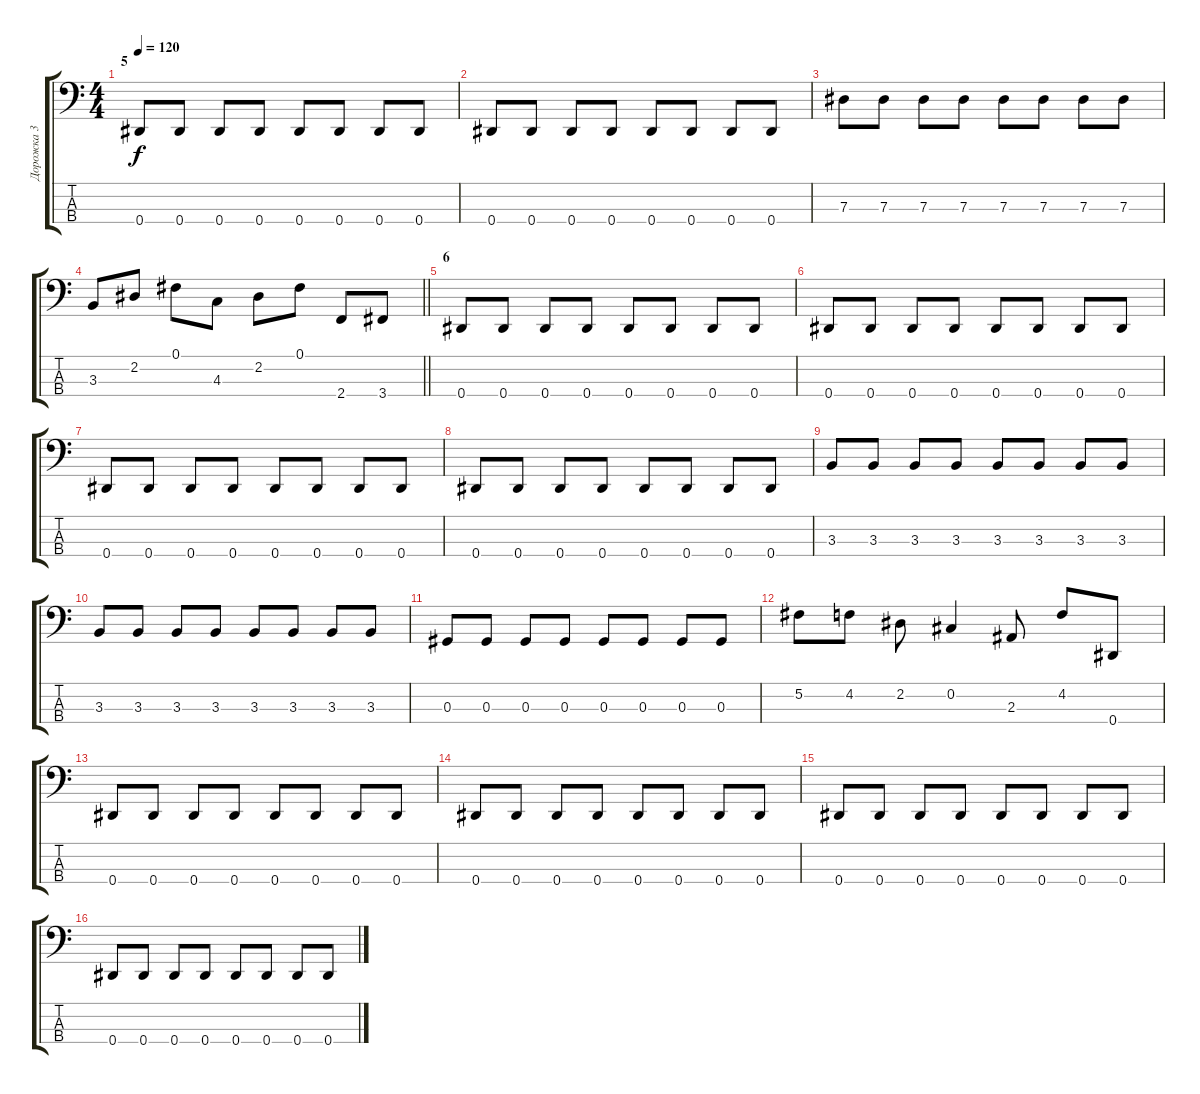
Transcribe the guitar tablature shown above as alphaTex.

\track ("Дорожка 3" "Дорожка 3") {instrument electricbassfinger}
\staff {score tabs}
\tuning (Gb2 Db2 Ab1 Eb1) {hide}
\ts (4 4)
\section ("" "5")
\tempo 120
\clef f4
\ks c
0.4.8{dy f} 0.4.8 0.4.8 0.4.8 0.4.8 0.4.8 0.4.8 0.4.8 |
0.4.8 0.4.8 0.4.8 0.4.8 0.4.8 0.4.8 0.4.8 0.4.8 |
7.3.8 7.3.8 7.3.8 7.3.8 7.3.8 7.3.8 7.3.8 7.3.8 |
\barLineRight lightlight
3.3.8 2.2.8 0.1.8 4.3.8 2.2.8 0.1.8 2.4.8 3.4.8 |
\section ("" "6")
0.4.8 0.4.8 0.4.8 0.4.8 0.4.8 0.4.8 0.4.8 0.4.8 |
0.4.8 0.4.8 0.4.8 0.4.8 0.4.8 0.4.8 0.4.8 0.4.8 |
0.4.8 0.4.8 0.4.8 0.4.8 0.4.8 0.4.8 0.4.8 0.4.8 |
0.4.8 0.4.8 0.4.8 0.4.8 0.4.8 0.4.8 0.4.8 0.4.8 |
3.3.8 3.3.8 3.3.8 3.3.8 3.3.8 3.3.8 3.3.8 3.3.8 |
3.3.8 3.3.8 3.3.8 3.3.8 3.3.8 3.3.8 3.3.8 3.3.8 |
0.3.8 0.3.8 0.3.8 0.3.8 0.3.8 0.3.8 0.3.8 0.3.8 |
5.2.8 4.2.8 2.2.8 0.2.4 2.3.8 4.2.8 0.4.8 |
0.4.8 0.4.8 0.4.8 0.4.8 0.4.8 0.4.8 0.4.8 0.4.8 |
0.4.8 0.4.8 0.4.8 0.4.8 0.4.8 0.4.8 0.4.8 0.4.8 |
0.4.8 0.4.8 0.4.8 0.4.8 0.4.8 0.4.8 0.4.8 0.4.8 |
0.4.8 0.4.8 0.4.8 0.4.8 0.4.8 0.4.8 0.4.8 0.4.8
